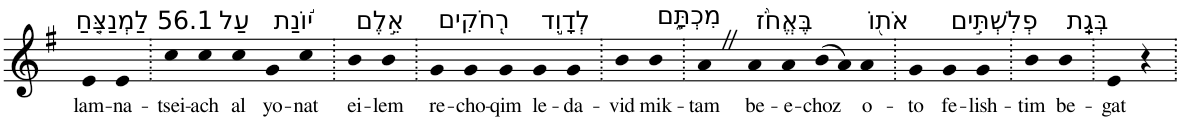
**kern	**text
*part1	*part1
*staff1	*staff1
*I"Piano	*
*I'Pno	*
*clefG2	*
*k[f#]	*
*G:	*
=1	=1
!LO:TX:a:t=56.1 לַמְנַצֵּ֤חַ	!
!	!LO:LY:b
4e	lam-
!	!LO:LY:b
4e	-na-
=2.	=2.
!	!LO:LY:b
4cc	-tsei-
!	!LO:LY:b
4cc	-ach
!LO:TX:a:t=עַל	!
!	!LO:LY:b
4cc	al
!LO:TX:a:t=י֬וֹנַת	!
!	!LO:LY:b
4g	yo-
!	!LO:LY:b
4cc	-nat
=3.	=3.
!LO:TX:a:t=אֵ֣לֶם	!
!	!LO:LY:b
4b	ei-
!	!LO:LY:b
4b	-lem
=4.	=4.
!LO:TX:a:t=רְ֭חֹקִים	!
!	!LO:LY:b
4g	re-
!	!LO:LY:b
4g	-cho-
!	!LO:LY:b
4g	-qim
!LO:TX:a:t=לְדָוִ֣ד	!
!	!LO:LY:b
4g	le-
!	!LO:LY:b
4g	-da-
=5.	=5.
!	!LO:LY:b
4b	-vid
!LO:TX:a:t=מִכְתָּ֑ם	!
!	!LO:LY:b
4b	mik-
=6.	=6.
!	!LO:LY:b
4aZ	-tam
!LO:TX:a:t=בֶּאֱחֹ֨ז	!
!	!LO:LY:b
4a	be-
!	!LO:LY:b
4a	-e-
!	!LO:LY:b
(>8b	-choz
8a)	.
!LO:TX:a:t=אֹת֖וֹ	!
!	!LO:LY:b
4a	o-
=7.	=7.
!	!LO:LY:b
4g	-to
!LO:TX:a:t=פְלִשְׁתִּ֣ים	!
!	!LO:LY:b
4g	fe-
!	!LO:LY:b
4g	-lish-
=8.	=8.
!	!LO:LY:b
4b	-tim
!LO:TX:a:t=בְּגַֽת	!
!	!LO:LY:b
4b	be-
=9.	=9.
!	!LO:LY:b
4e	-gat
4r	.
=.	=.
*-	*-
